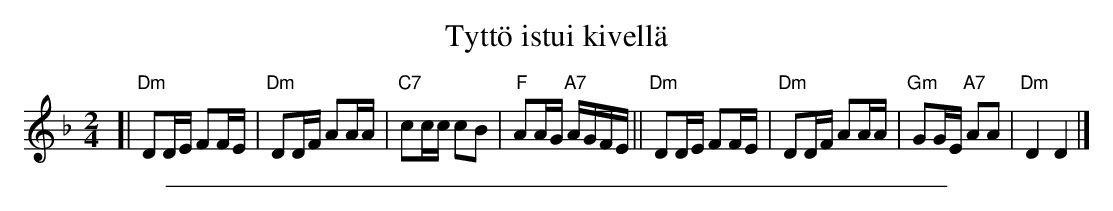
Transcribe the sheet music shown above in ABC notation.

X:1
T: Tytt\"o istui kivell\"a
M: 2/4
L: 1/16
K: Dm
[| "Dm"D2DE F2FE | "Dm"D2DF A2AA | "C7"c2cc c2B2 | "F"A2AG "A7"AGFE \
|| "Dm"D2DE F2FE | "Dm"D2DF A2AA | "Gm"G2GE "A7"A2A2 | "Dm"D4 D4 |]
